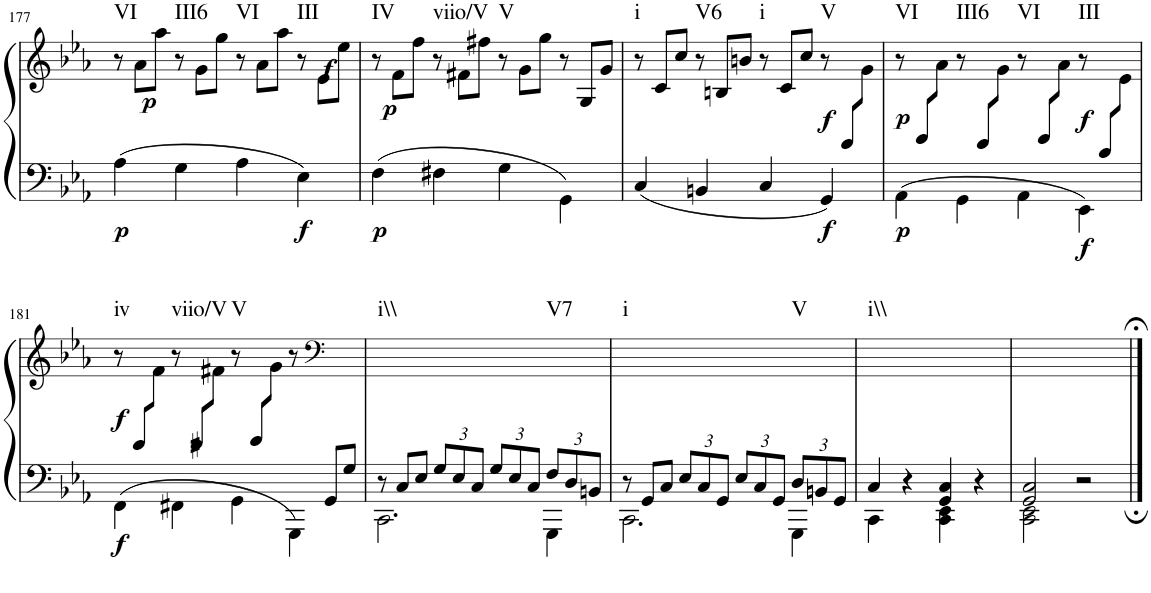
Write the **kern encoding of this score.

**kern	**kern	**dynam	**harte
*part1	*part1	*part1	*part1
*staff2	*staff1	*staff1/2	*
*I"Piano	*	*	*
*I'Pno.	*	*	*
!!LO:PB:g=z
*clefF4	*clefG2	*	*
*k[b-e-a-]	*k[b-e-a-]	*	*
*M4/4	*M4/4	*	*
*met(c)	*met(c)	*	*
=177	=177	=177	=177
!	!	!LO:DY:b=2	!LO:H:kt=VI
4A-\	12r	p	N
!	!	!LO:DY:b	!
.	12a-\L	p	.
.	12aa-\J	.	.
!	!	!	!LO:H:kt=III6
4G\	12r	.	N
.	12g\L	.	.
.	12gg\J	.	.
!	!	!	!LO:H:kt=VI
4A-\	12r	.	N
.	12a-\L	.	.
.	12aa-\J	.	.
!	!	!LO:DY:b=2	!LO:H:kt=III
4E-\	12r	f	N
!	!	!LO:DY:b	!
.	12e-\L	f	.
.	12ee-\J	.	.
=178	=178	=178	=178
!	!	!LO:DY:b=2	!LO:H:kt=IV
4F\	12r	p	N
!	!	!LO:DY:b	!
.	12f\L	p	.
.	12ff\J	.	.
!	!	!	!LO:H:kt=viio/V
4F#X\	12r	.	N
.	12f#X\L	.	.
.	12ff#X\J	.	.
!	!	!	!LO:H:kt=V
4G\	12r	.	N
.	12g\L	.	.
.	12gg\J	.	.
4GG\	12r	.	.
.	12GG/L	.	.
.	12g/J	.	.
=179	=179	=179	=179
!	!	!	!LO:H:kt=i
4C/	12r	.	N
.	12c/L	.	.
.	12cc/J	.	.
!	!	!	!LO:H:kt=V6
4BBn/	12r	.	N
.	12Bn/L	.	.
.	12bn/J	.	.
!	!	!	!LO:H:kt=i
4C/	12r	.	N
.	12c/L	.	.
.	12cc/J	.	.
!	!	!LO:DY:b=2	!
!	!	!LO:DY:n=1:b	!LO:H:kt=V
4GG/	12r	f f	N
.	12G/L	.	.
.	12g\J	.	.
=180	=180	=180	=180
!	!	!LO:DY:b=2	!
!	!	!LO:DY:n=1:b	!LO:H:kt=VI
4AA-\	12r	p p	N
.	12A-/L	.	.
.	12a-\J	.	.
!	!	!	!LO:H:kt=III6
4GG\	12r	.	N
.	12G/L	.	.
.	12g\J	.	.
!	!	!	!LO:H:kt=VI
4AA-\	12r	.	N
.	12A-/L	.	.
.	12a-\J	.	.
!	!	!LO:DY:n=2:b=2	!
!	!	!LO:DY:n=3:b	!LO:H:kt=III
4EE-\	12r	f f	N
.	12E-/L	.	.
.	12e-\J	.	.
!!LO:LB:g=z
=181	=181	=181	=181
*^	*	*	*
!	!	!	!LO:DY:b=2	!
!	!	!	!LO:DY:n=1:b	!LO:H:kt=iv
6%5ryy	4FF\	12r	f f	N
.	.	12F/L	.	.
.	.	12f\J	.	.
!	!	!	!	!LO:H:kt=viio/V
.	4FF#X\	12r	.	N
.	.	12F#X/L	.	.
.	.	12f#X\J	.	.
!	!	!	!	!LO:H:kt=V
.	4GG\	12r	.	N
.	.	12G/L	.	.
.	.	12g\J	.	.
.	4GGG\	12r	.	.
*	*	*clefF4	*	*
12GG/L	.	6ryy	.	.
12G/J	.	.	.	.
=182	=182	=182	=182	=182
!	!	!	!	!LO:H:kt=i\\
12ryy	2.CC\	12r	.	N
12C/L	.	3%2ryy	.	.
12E-/J	.	.	.	.
*Xbrackettup	*	*	*	*
12G/L	.	.	.	.
12E-/	.	.	.	.
12C/J	.	.	.	.
12G/L	.	.	.	.
12E-/	.	.	.	.
12C/J	.	.	.	.
!	!	!	!	!LO:H:kt=V7
12F/L	4GGG\	4ryy	.	N
12D/	.	.	.	.
12BBn/J	.	.	.	.
=183	=183	=183	=183	=183
!	!	!	!	!LO:H:kt=i
12ryy	2.CC\	12r	.	N
12GG/L	.	3%2ryy	.	.
12C/J	.	.	.	.
12E-/L	.	.	.	.
12C/	.	.	.	.
12GG/J	.	.	.	.
12E-/L	.	.	.	.
12C/	.	.	.	.
12GG/J	.	.	.	.
!	!	!	!	!LO:H:kt=V
12D/L	4GGG\	4ryy	.	N
12BBn/	.	.	.	.
12GG/J	.	.	.	.
=184	=184	=184	=184	=184
!	!	!	!	!LO:H:kt=i\\
4C/	4CC\	4ryy	.	N
4ryy	4r	4r	.	.
4GG/ 4C/	4CC\ 4EE-\	4ryy	.	.
4ryy	4r	4r	.	.
=185	=185	=185	=185	=185
2GG/ 2C/	2CC\ 2EE-\	2ryy	.	.
2ryy	2r	2r	.	.
*v	*v	*	*	*
==	==	==	==
*-	*-	*-	*-
